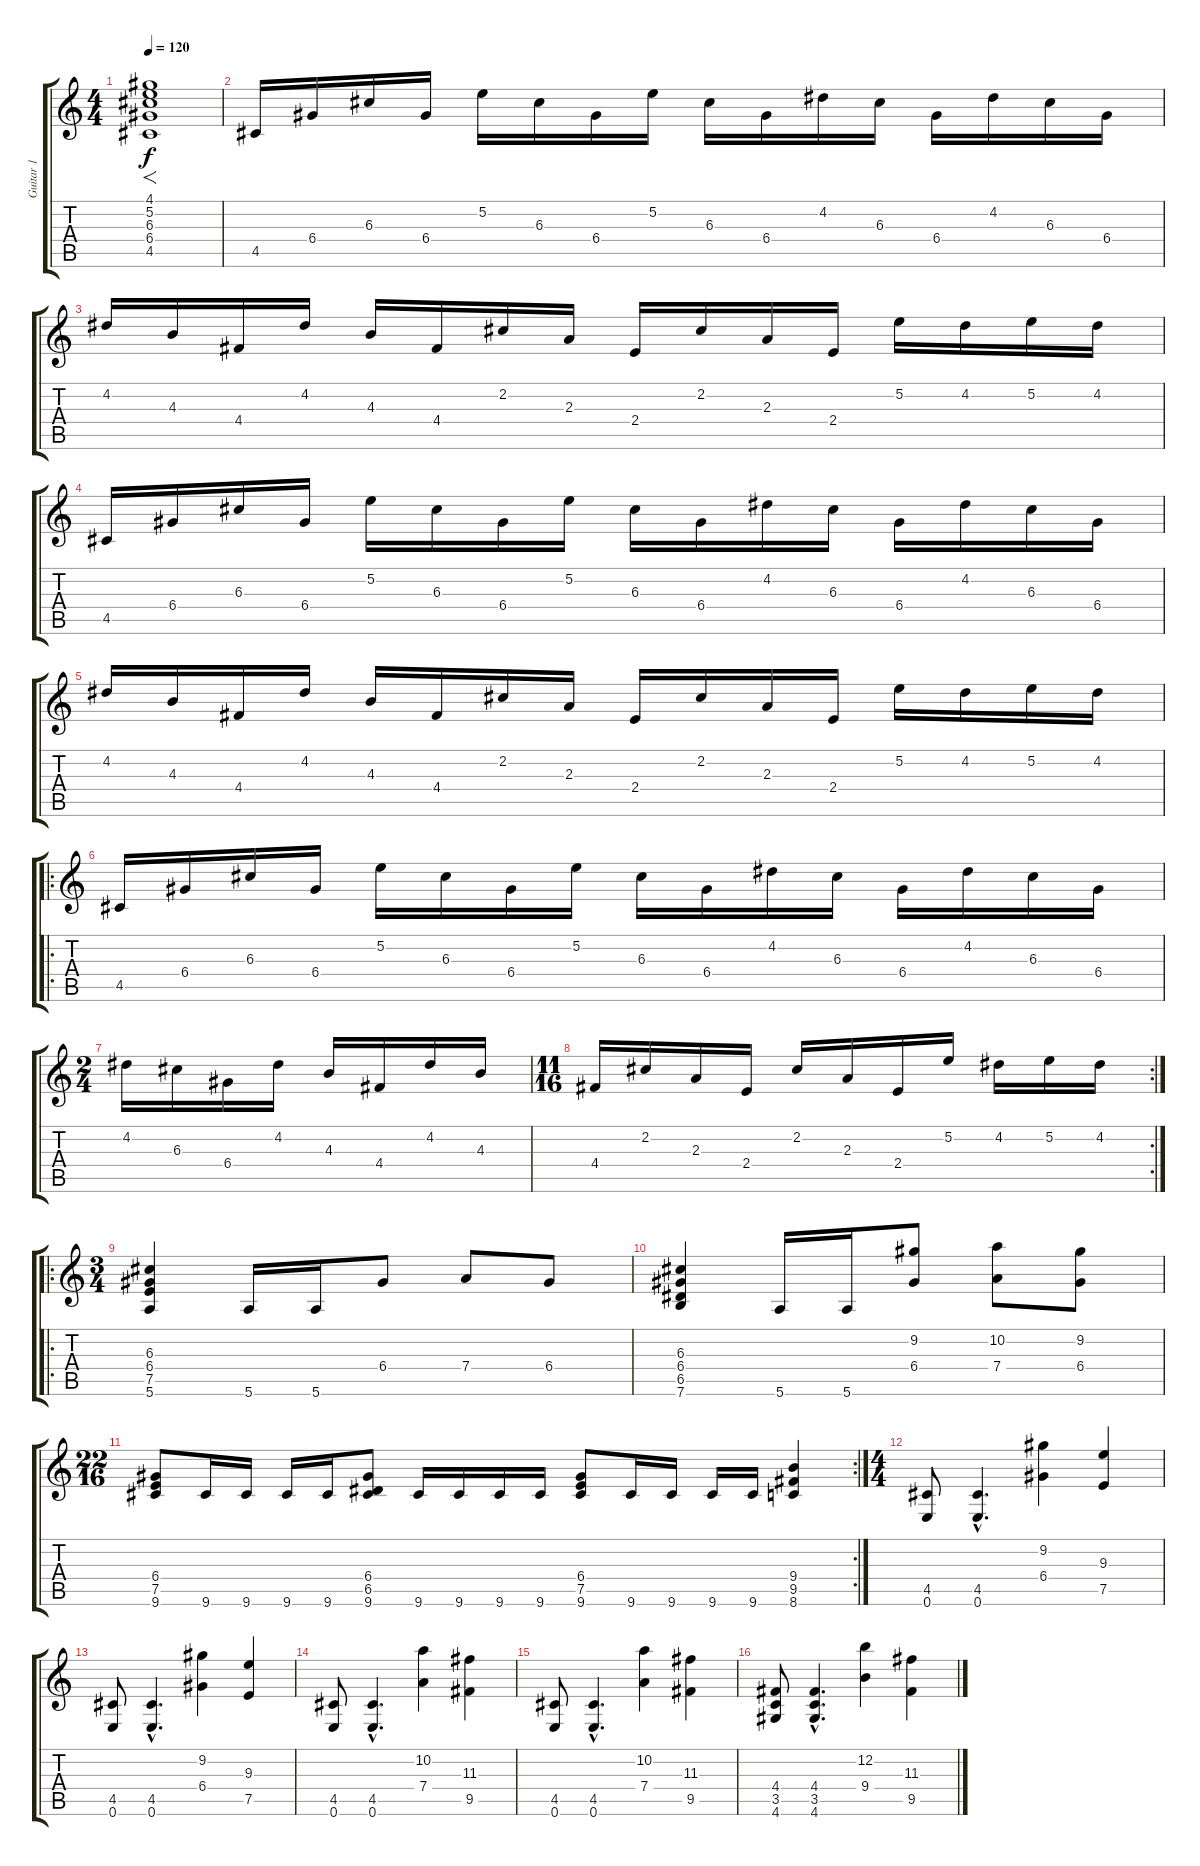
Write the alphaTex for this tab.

\track ("Guitar 1" "Guitar 1") {instrument distortionguitar}
\staff {score tabs}
\tuning (E4 B3 G3 D3 A2 E2) {hide}
\ts (4 4)
\tempo 120
\clef g2
\ks c
(4.1 5.2 6.3 6.4 4.5).1{f dy f instrument distortionguitar} |
4.5.16 6.4.16 6.3.16 6.4.16 5.2.16 6.3.16 6.4.16 5.2.16 6.3.16 6.4.16 4.2.16 6.3.16 6.4.16 4.2.16 6.3.16 6.4.16 |
4.2.16 4.3.16 4.4.16 4.2.16 4.3.16 4.4.16 2.2.16 2.3.16 2.4.16 2.2.16 2.3.16 2.4.16 5.2.16 4.2.16 5.2.16 4.2.16 |
4.5.16 6.4.16 6.3.16 6.4.16 5.2.16 6.3.16 6.4.16 5.2.16 6.3.16 6.4.16 4.2.16 6.3.16 6.4.16 4.2.16 6.3.16 6.4.16 |
4.2.16 4.3.16 4.4.16 4.2.16 4.3.16 4.4.16 2.2.16 2.3.16 2.4.16 2.2.16 2.3.16 2.4.16 5.2.16 4.2.16 5.2.16 4.2.16 |
\ro
4.5.16 6.4.16 6.3.16 6.4.16 5.2.16 6.3.16 6.4.16 5.2.16 6.3.16 6.4.16 4.2.16 6.3.16 6.4.16 4.2.16 6.3.16 6.4.16 |
\ts (2 4)
4.2.16 6.3.16 6.4.16 4.2.16 4.3.16 4.4.16 4.2.16 4.3.16 |
\rc 2
\ts (11 16)
4.4.16 2.2.16 2.3.16 2.4.16 2.2.16 2.3.16 2.4.16 5.2.16 4.2.16 5.2.16 4.2.16 |
\ro
\ts (3 4)
(6.3 6.4 7.5 5.6).4 5.6.16 5.6.16 6.4.8 7.4.8 6.4.8 |
(6.3 6.4 6.5 7.6).4 5.6.16 5.6.16 (9.2 6.4).8 (10.2 7.4).8 (9.2 6.4).8 |
\rc 2
\ts (22 16)
(6.4 7.5 9.6).8 9.6.16 9.6.16 9.6.16 9.6.16 (6.4 6.5 9.6).8 9.6.16 9.6.16 9.6.16 9.6.16 (6.4 7.5 9.6).8 9.6.16 9.6.16 9.6.16 9.6.16 (9.4 9.5 8.6).4 |
\ts (4 4)
(4.5 0.6).8 (4.5{hac} 0.6{hac}).4{d} (9.2 6.4).4 (9.3 7.5).4 |
(4.5 0.6).8 (4.5{hac} 0.6{hac}).4{d} (9.2 6.4).4 (9.3 7.5).4 |
(4.5 0.6).8 (4.5{hac} 0.6{hac}).4{d} (10.2 7.4).4 (11.3 9.5).4 |
(4.5 0.6).8 (4.5{hac} 0.6{hac}).4{d} (10.2 7.4).4 (11.3 9.5).4 |
(4.4 3.5 4.6).8 (4.4{hac} 3.5{hac} 4.6{hac}).4{d} (12.2 9.4).4 (11.3 9.5).4
